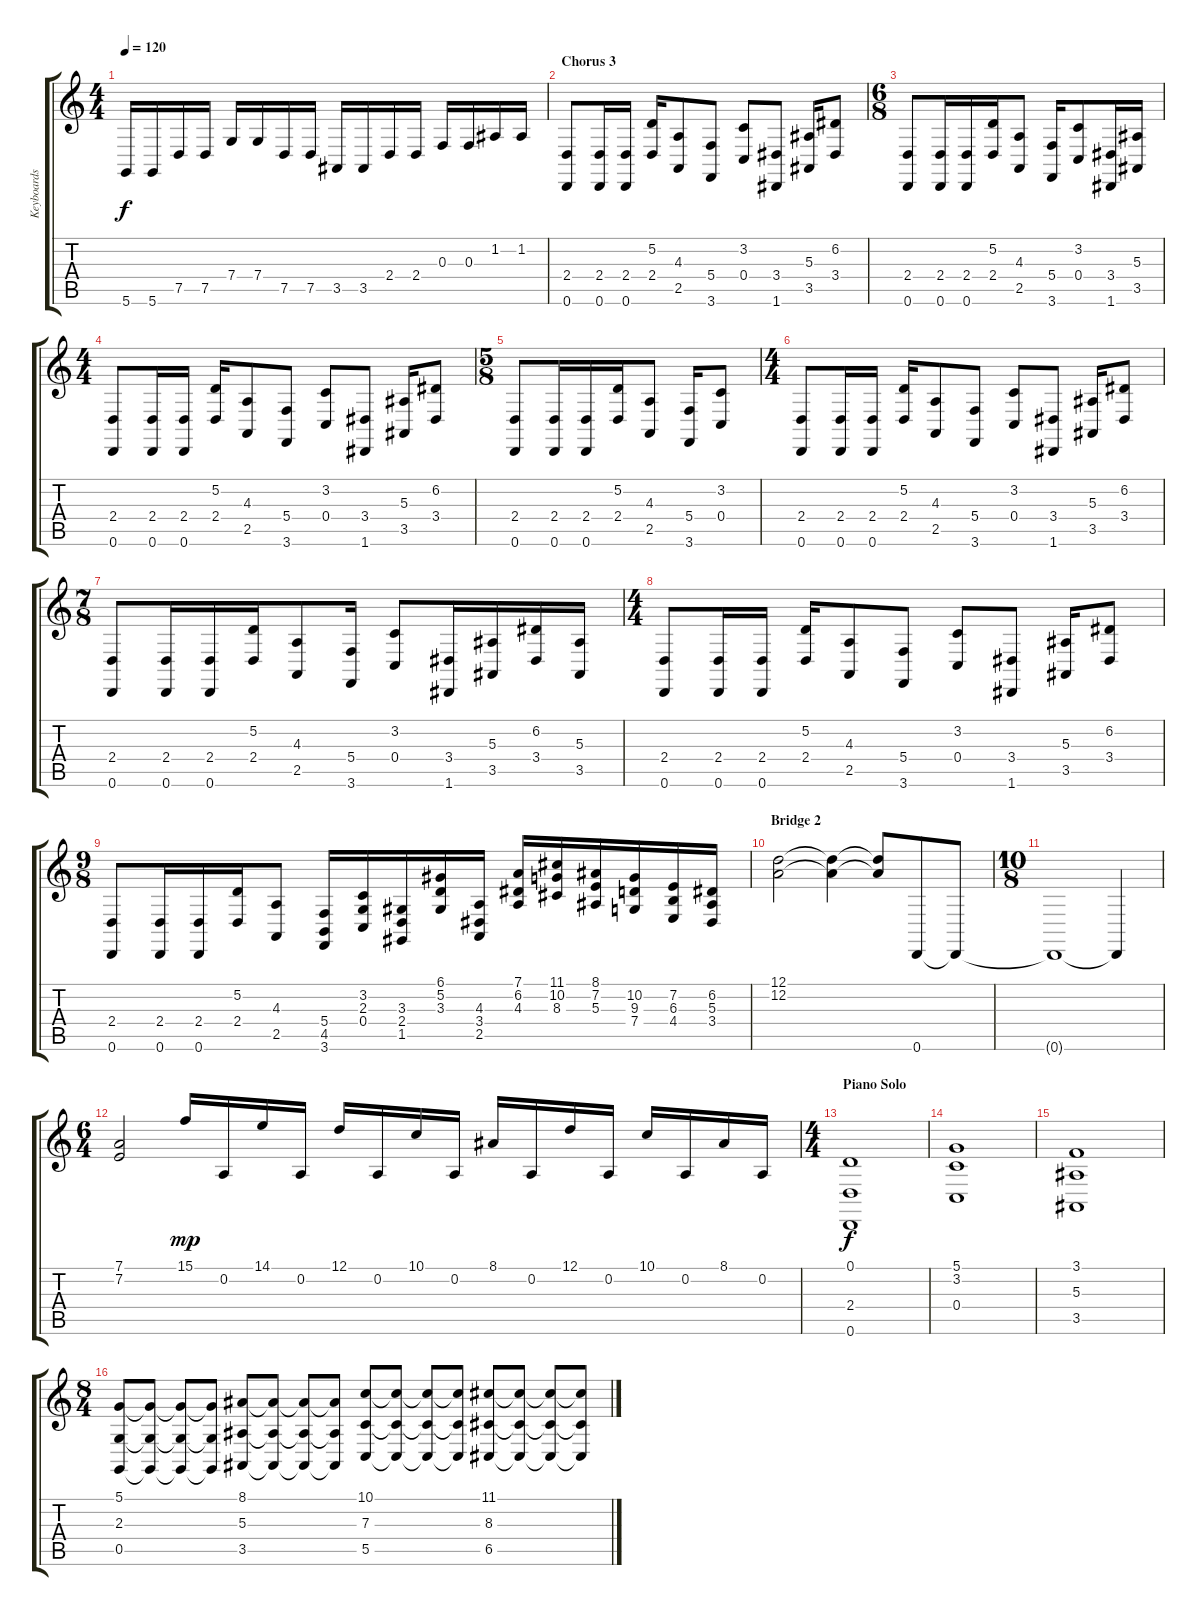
\track ("Keyboards" "Keyboards") {instrument stringensemble1}
\staff {score tabs}
\tuning (D4 A3 F3 C3 G2 D2) {hide}
\ts (4 4)
\tempo 120
\clef g2
\ks c
5.6.16{dy f} 5.6.16 7.5.16 7.5.16 7.4.16 7.4.16 7.5.16 7.5.16 3.5.16 3.5.16 2.4.16 2.4.16 0.3.16 0.3.16 1.2.16 1.2.16 |
\section ("" "Chorus 3")
(2.4 0.6).8{volume 15 instrument pad3polysynth} (2.4 0.6).16 (2.4 0.6).16 (5.2 2.4).16 (4.3 2.5).8 (5.4 3.6).8 (3.2 0.4).8 (3.4 1.6).8 (5.3 3.5).16 (6.2 3.4).8 |
\ts (6 8)
(2.4 0.6).8 (2.4 0.6).16 (2.4 0.6).16 (5.2 2.4).16 (4.3 2.5).8 (5.4 3.6).16 (3.2 0.4).8 (3.4 1.6).16 (5.3 3.5).16 |
\ts (4 4)
(2.4 0.6).8 (2.4 0.6).16 (2.4 0.6).16 (5.2 2.4).16 (4.3 2.5).8 (5.4 3.6).8 (3.2 0.4).8 (3.4 1.6).8 (5.3 3.5).16 (6.2 3.4).8 |
\ts (5 8)
(2.4 0.6).8 (2.4 0.6).16 (2.4 0.6).16 (5.2 2.4).16 (4.3 2.5).8 (5.4 3.6).16 (3.2 0.4).8 |
\ts (4 4)
(2.4 0.6).8{volume 15 instrument pad3polysynth} (2.4 0.6).16 (2.4 0.6).16 (5.2 2.4).16 (4.3 2.5).8 (5.4 3.6).8 (3.2 0.4).8 (3.4 1.6).8 (5.3 3.5).16 (6.2 3.4).8 |
\ts (7 8)
(2.4 0.6).8 (2.4 0.6).16 (2.4 0.6).16 (5.2 2.4).16 (4.3 2.5).8 (5.4 3.6).16 (3.2 0.4).8 (3.4 1.6).16 (5.3 3.5).16 (6.2 3.4).16 (5.3 3.5).16 |
\ts (4 4)
(2.4 0.6).8 (2.4 0.6).16 (2.4 0.6).16 (5.2 2.4).16 (4.3 2.5).8 (5.4 3.6).8 (3.2 0.4).8 (3.4 1.6).8 (5.3 3.5).16 (6.2 3.4).8 |
\ts (9 8)
(2.4 0.6).8{volume 15 instrument pad3polysynth} (2.4 0.6).16 (2.4 0.6).16 (5.2 2.4).16 (4.3 2.5).8 (5.4 4.5 3.6).16 (3.2 2.3 0.4).16 (3.3 2.4 1.5).16 (6.1 5.2 3.3).16 (4.3 3.4 2.5).16 (7.1 6.2 4.3).16 (11.1 10.2 8.3).16 (8.1 7.2 5.3).16 (10.2 9.3 7.4).16 (7.2 6.3 4.4).16 (6.2 5.3 3.4).16 |
\section ("" "Bridge 2")
(12.1 12.2).2{volume 11 instrument stringensemble1} (12.1{t} 12.2{t}).4 (12.1{t} 12.2{t}).8 0.6.8 0.6{t}.8 |
\ts (10 8)
0.6{t}.1 0.6{t}.4 |
\ts (6 4)
(7.1 7.2).2 15.1.16{dy mp} 0.2.16 14.1.16 0.2.16 12.1.16 0.2.16 10.1.16 0.2.16 8.1.16 0.2.16 12.1.16 0.2.16 10.1.16 0.2.16 8.1.16 0.2.16 |
\ts (4 4)
\section ("" "Piano Solo")
(0.1 2.4 0.6).1{dy f volume 11 instrument stringensemble1} |
(5.1 3.2 0.4).1 |
(3.1 5.3 3.5).1 |
\ts (8 4)
(5.1 2.3 0.5).8{volume 11 instrument stringensemble1} (5.1{t} 2.3{t} 0.5{t}).8 (5.1{t} 2.3{t} 0.5{t}).8 (5.1{t} 2.3{t} 0.5{t}).8 (8.1 5.3 3.5).8 (8.1{t} 5.3{t} 3.5{t}).8 (8.1{t} 5.3{t} 3.5{t}).8 (8.1{t} 5.3{t} 3.5{t}).8 (10.1 7.3 5.5).8 (10.1{t} 7.3{t} 5.5{t}).8 (10.1{t} 7.3{t} 5.5{t}).8 (10.1{t} 7.3{t} 5.5{t}).8 (11.1 8.3 6.5).8 (11.1{t} 8.3{t} 6.5{t}).8 (11.1{t} 8.3{t} 6.5{t}).8 (11.1{t} 8.3{t} 6.5{t}).8
